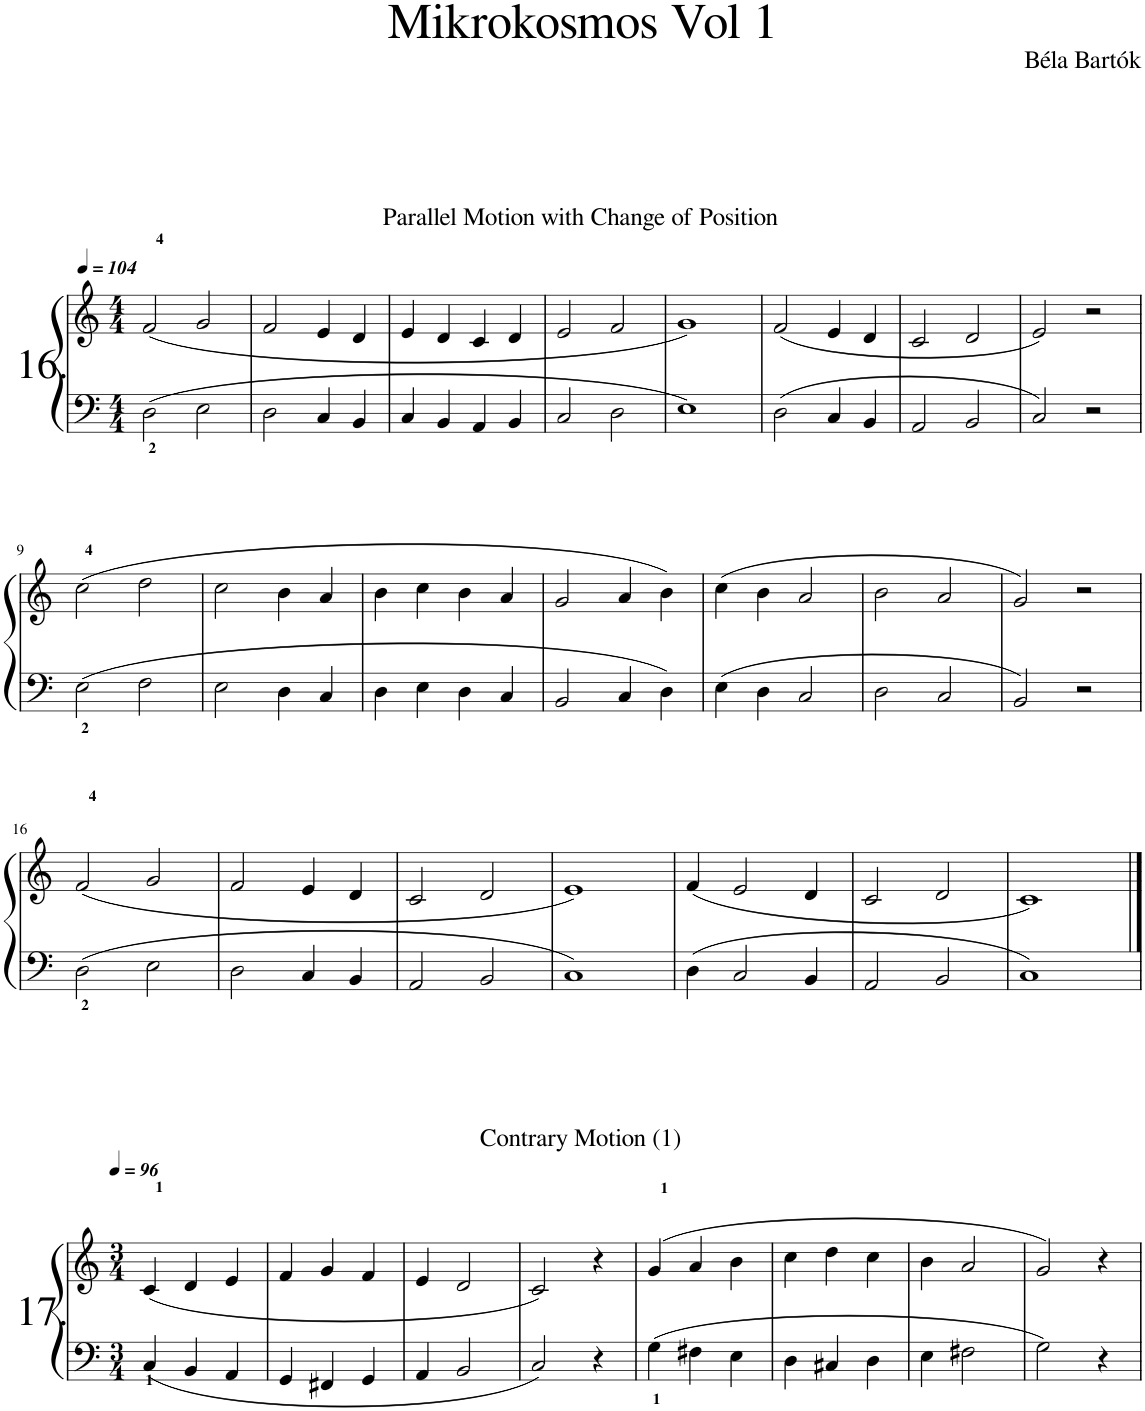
**kern	**kern
*part1	*part1
*staff2	*staff1
*I"Piano	*
*I'Pno.	*
*clefF4	*clefG2
*k[]	*k[]
*M4/4	*M4/4
*MM104	*MM104
=1	=1
2D<\	(2f/
2E\	2g/
=2	=2
2D\	2f/
4C/	4e/
4BB/	4d/
=3	=3
4C/	4e/
4BB/	4d/
4AA/	4c/
4BB/	4d/
=4	=4
2C/	2e/
2D\	2f/
=5	=5
1E	1g)
=6	=6
2D\	(2f/
4C/	4e/
4BB/	4d/
=7	=7
2AA/	2c/
2BB/	2d/
=8	=8
2C/	2e/)
2r	2r
!!LO:LB:g=z
=9	=9
2E<\	(2cc\
2F\	2dd\
=10	=10
2E\	2cc\
4D\	4b\
4C/	4a/
=11	=11
4D\	4b\
4E\	4cc\
4D\	4b\
4C/	4a/
=12	=12
2BB/	2g/
4C/	4a/
4D\	4b\)
=13	=13
4E\	(4cc\
4D\	4b\
2C/	2a/
=14	=14
2D\	2b\
2C/	2a/
=15	=15
2BB/	2g/)
2r	2r
!!LO:LB:g=z
=16	=16
2D<\	(2f/
2E\	2g/
=17	=17
2D\	2f/
4C/	4e/
4BB/	4d/
=18	=18
2AA/	2c/
2BB/	2d/
=19	=19
1C	1e)
=20	=20
4D\	(4f/
2C/	2e/
4BB/	4d/
=21	=21
2AA/	2c/
2BB/	2d/
=22	=22
1C	1c)
!!LO:LB:g=z
==1	==1
*M3/4	*M3/4
*	*MM96
4C/	(4c/
4BB/	4d/
4AA/	4e/
=2	=2
4GG/	4f/
4FF#X/	4g/
4GG/	4f/
=3	=3
4AA/	4e/
2BB/	2d/
=4	=4
2C/	2c/)
4r	4r
=5	=5
4G<\	(4g/
4F#X\	4a/
4E\	4b\
=6	=6
4D\	4cc\
4C#X/	4dd\
4D\	4cc\
=7	=7
4E\	4b\
2F#X\	2a/
=8	=8
2G\	2g/)
4r	4r
=	=
*-	*-
